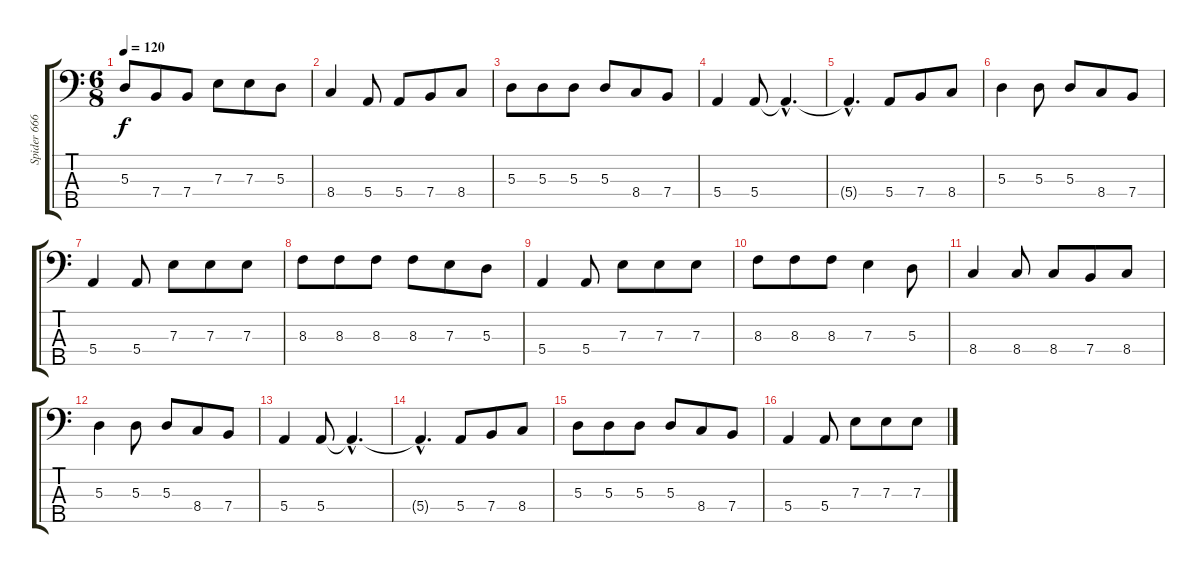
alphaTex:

\track ("Spider 666" "Spider 666") {instrument electricbassfinger}
\staff {score tabs}
\tuning (G2 D2 A1 E1 B0) {hide}
\ts (6 8)
\tempo 120
\clef f4
\ks c
5.3.8{dy f} 7.4.8 7.4.8 7.3.8 7.3.8 5.3.8 |
8.4.4 5.4.8 5.4.8 7.4.8 8.4.8 |
5.3.8 5.3.8 5.3.8 5.3.8 8.4.8 7.4.8 |
5.4.4 5.4.8 5.4{hac t}.4{d} |
5.4{hac t}.4{d} 5.4.8 7.4.8 8.4.8 |
5.3.4 5.3.8 5.3.8 8.4.8 7.4.8 |
5.4.4 5.4.8 7.3.8 7.3.8 7.3.8 |
8.3.8 8.3.8 8.3.8 8.3.8 7.3.8 5.3.8 |
5.4.4 5.4.8 7.3.8 7.3.8 7.3.8 |
8.3.8 8.3.8 8.3.8 7.3.4 5.3.8 |
8.4.4 8.4.8 8.4.8 7.4.8 8.4.8 |
5.3.4 5.3.8 5.3.8 8.4.8 7.4.8 |
5.4.4 5.4.8 5.4{hac t}.4{d} |
5.4{hac t}.4{d} 5.4.8 7.4.8 8.4.8 |
5.3.8 5.3.8 5.3.8 5.3.8 8.4.8 7.4.8 |
5.4.4 5.4.8 7.3.8 7.3.8 7.3.8
